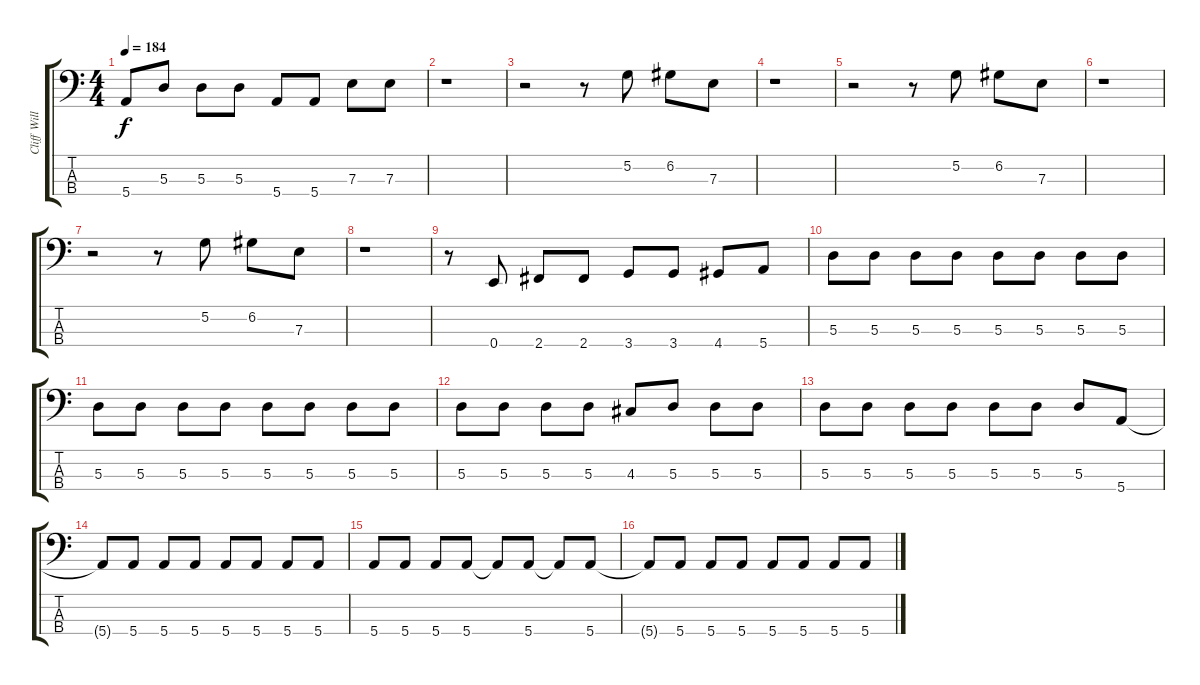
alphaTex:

\track ("Cliff Williams" "Cliff Will") {instrument electricbassfinger}
\staff {score tabs}
\tuning (G2 D2 A1 E1) {hide}
\ts (4 4)
\tempo 184
\clef f4
\ks c
5.4.8{dy f} 5.3.8 5.3.8 5.3.8 5.4.8 5.4.8 7.3.8 7.3.8 |
r.1 |
r.2 r.8 5.2.8 6.2.8 7.3.8 |
r.1 |
r.2 r.8 5.2.8 6.2.8 7.3.8 |
r.1 |
r.2 r.8 5.2.8 6.2.8 7.3.8 |
r.1 |
r.8 0.4.8 2.4.8 2.4.8 3.4.8 3.4.8 4.4.8 5.4.8 |
5.3.8 5.3.8 5.3.8 5.3.8 5.3.8 5.3.8 5.3.8 5.3.8 |
5.3.8 5.3.8 5.3.8 5.3.8 5.3.8 5.3.8 5.3.8 5.3.8 |
5.3.8 5.3.8 5.3.8 5.3.8 4.3.8 5.3.8 5.3.8 5.3.8 |
5.3.8 5.3.8 5.3.8 5.3.8 5.3.8 5.3.8 5.3.8 5.4.8 |
5.4{t}.8 5.4.8 5.4.8 5.4.8 5.4.8 5.4.8 5.4.8 5.4.8 |
5.4.8 5.4.8 5.4.8 5.4.8 5.4{t}.8 5.4.8 5.4{t}.8 5.4.8 |
5.4{t}.8 5.4.8 5.4.8 5.4.8 5.4.8 5.4.8 5.4.8 5.4.8
